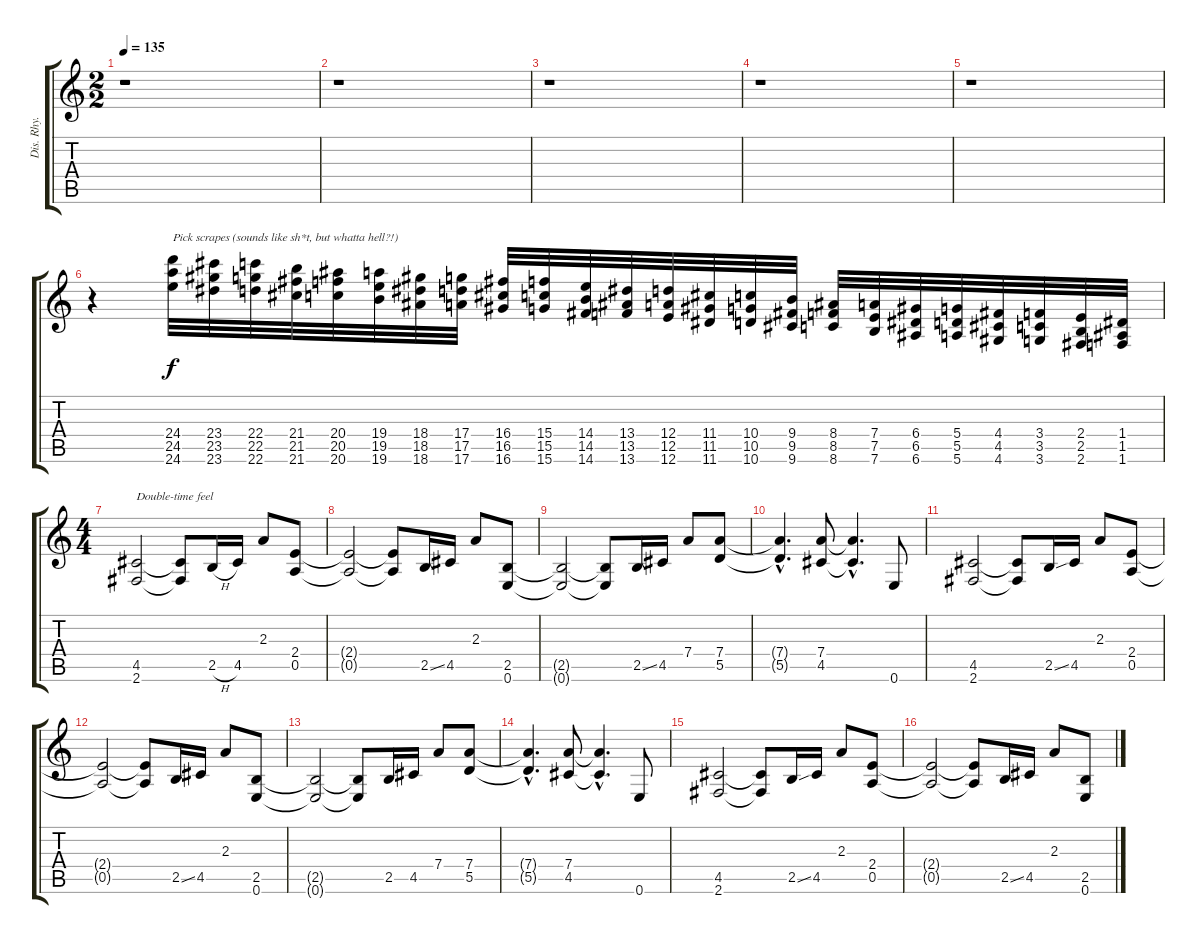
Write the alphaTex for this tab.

\track ("Dis. Rhy." "Dis. Rhy.") {instrument distortionguitar}
\staff {score tabs}
\tuning (E4 B3 G3 D3 A2 E2) {hide}
\ts (2 2)
\tempo 135
\clef g2
\ks c
r.1{dy f} |
r.1 |
r.1 |
r.1 |
r.1 |
r.4 (24.4 24.5 24.6).32{txt "Pick scrapes (sounds like sh*t, but whatta hell?!)" instrument guitarfretnoise} (23.4 23.5 23.6).32 (22.4 22.5 22.6).32 (21.4 21.5 21.6).32 (20.4 20.5 20.6).32 (19.4 19.5 19.6).32 (18.4 18.5 18.6).32 (17.4 17.5 17.6).32 (16.4 16.5 16.6).32 (15.4 15.5 15.6).32 (14.4 14.5 14.6).32 (13.4 13.5 13.6).32 (12.4 12.5 12.6).32 (11.4 11.5 11.6).32 (10.4 10.5 10.6).32 (9.4 9.5 9.6).32 (8.4 8.5 8.6).32 (7.4 7.5 7.6).32 (6.4 6.5 6.6).32 (5.4 5.5 5.6).32 (4.4 4.5 4.6).32 (3.4 3.5 3.6).32 (2.4 2.5 2.6).32 (1.4 1.5 1.6).32 |
\ts (4 4)
(4.5 2.6).2{txt "Double-time feel" instrument distortionguitar} (4.5{t} 2.6{t}).8 2.5{h}.16 4.5.16 2.3.8 (2.4 0.5).8 |
(2.4{t} 0.5{t}).2 (2.4{t} 0.5{t}).8 2.5{ss}.16 4.5.16 2.3.8 (2.5 0.6).8 |
(2.5{t} 0.6{t}).2 (2.5{t} 0.6{t}).8 2.5{ss}.16 4.5.16 7.4.8 (7.4 5.5).8 |
(7.4{hac t} 5.5{hac t}).4{d} (7.4 4.5).8 (7.4{hac t} 4.5{hac t}).4{d} 0.6.8 |
(4.5 2.6).2 (4.5{t} 2.6{t}).8 2.5{ss}.16 4.5.16 2.3.8 (2.4 0.5).8 |
(2.4{t} 0.5{t}).2 (2.4{t} 0.5{t}).8 2.5{ss}.16 4.5.16 2.3.8 (2.5 0.6).8 |
(2.5{t} 0.6{t}).2 (2.5{t} 0.6{t}).8 2.5.16 4.5.16 7.4.8 (7.4 5.5).8 |
(7.4{hac t} 5.5{hac t}).4{d} (7.4 4.5).8 (7.4{hac t} 4.5{hac t}).4{d} 0.6.8 |
(4.5 2.6).2 (4.5{t} 2.6{t}).8 2.5{ss}.16 4.5.16 2.3.8 (2.4 0.5).8 |
(2.4{t} 0.5{t}).2 (2.4{t} 0.5{t}).8 2.5{ss}.16 4.5.16 2.3.8 (2.5 0.6).8
